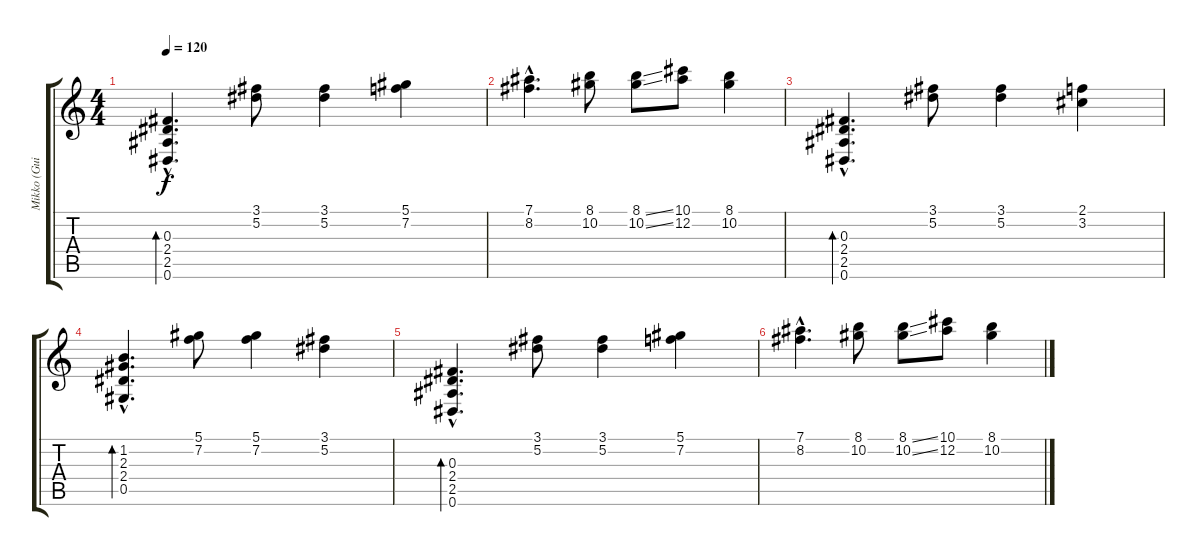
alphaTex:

\track ("Mikko (Guitar)" "Mikko (Gui") {instrument acousticguitarnylon}
\staff {score tabs}
\tuning (Eb4 Bb3 Gb3 Db3 Ab2 Eb2) {hide}
\ts (4 4)
\tempo 120
\clef g2
\ks c
(0.3{hac} 2.4{hac} 2.5{hac} 0.6{hac}).4{d bd 60 dy f volume 6} (3.1 5.2).8 (3.1 5.2).4 (5.1 7.2).4 |
(7.1{hac} 8.2{hac}).4{d} (8.1 10.2).8 (8.1{ss} 10.2{ss}).8 (10.1 12.2).8 (8.1 10.2).4 |
(0.3{hac} 2.4{hac} 2.5{hac} 0.6{hac}).4{d bd 60} (3.1 5.2).8 (3.1 5.2).4 (2.1 3.2).4 |
(1.2{hac} 2.3{hac} 2.4{hac} 0.5{hac}).4{d bd 60} (5.1 7.2).8 (5.1 7.2).4 (3.1 5.2).4 |
(0.3{hac} 2.4{hac} 2.5{hac} 0.6{hac}).4{d bd 60 volume 4} (3.1 5.2).8 (3.1 5.2).4 (5.1 7.2).4 |
(7.1{hac} 8.2{hac}).4{d} (8.1 10.2).8 (8.1{ss} 10.2{ss}).8 (10.1 12.2).8 (8.1 10.2).4
